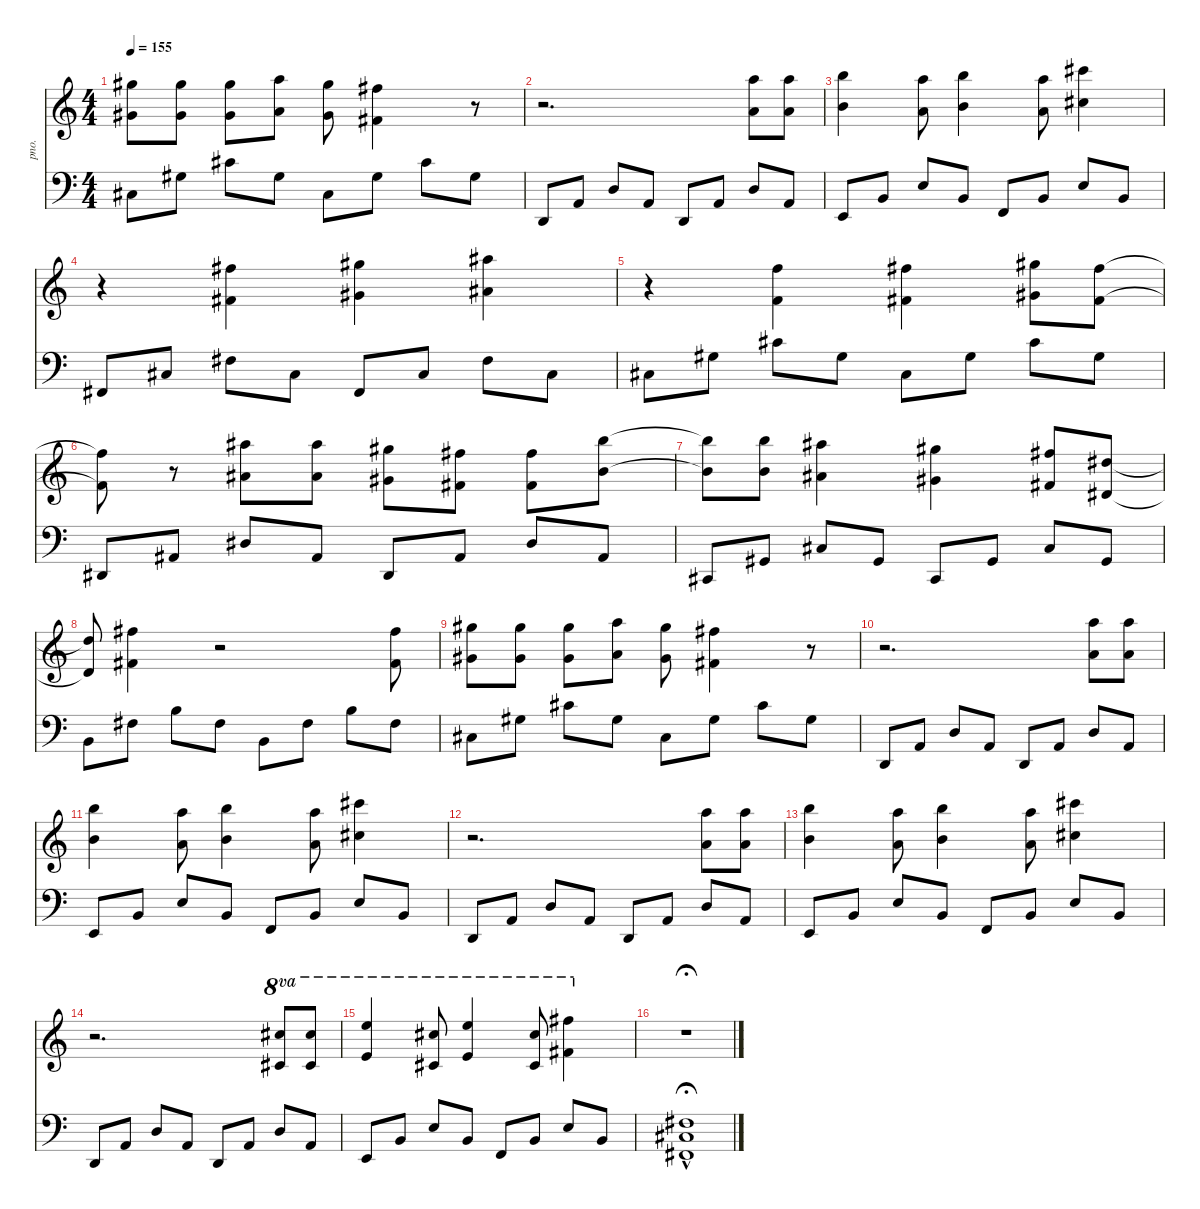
\defaultSystemsLayout 4
\hideDynamics
\bracketExtendMode nobrackets
\otherSystemsTrackNameOrientation horizontal
\track ("Acoustic Piano" "pno.") {instrument acousticgrandpiano}
\staff {score}
\tuning (E4 B3 G3 D3 A2 E2)
\ts (4 4)
\tempo 155
\clef g2
\ks c
(13.3{acc #} 16.1{acc #}).8{dy mf beam Down} (13.3{acc #} 16.1{acc #}).8{beam Down} (13.3{acc #} 16.1{acc #}).8{beam Down} (10.2 17.1).8{beam Down} (9.2{acc #} 16.1{acc #}).8{beam Down} (11.3{acc #} 14.1{acc #}).4{beam Down} r.8{beam Down} |
r.2{d beam Down} (5.1 22.2).8{beam Down} (5.1 22.2).8{beam Down} |
(12.2 19.1).4{beam Down} (5.1 22.2).8{beam Down} (12.2 19.1).4{beam Down} (19.4 17.1).8{beam Down} (18.3{acc #} 21.1{acc #}).4{beam Down} |
r.4{beam Down} (2.1{acc #} 19.2{acc #}).4{beam Down} (4.1{acc #} 21.2{acc #}).4{beam Down} (6.1{acc #} 23.2{acc #}).4{beam Down} |
r.4{beam Down} (1.1 18.2).4{beam Down} (2.1{acc #} 19.2{acc #}).4{beam Down} (9.2{acc #} 16.1{acc #}).8{beam Down} (2.1{acc #} 19.2{acc #}).8{beam Down} |
(2.1{t acc #} 19.2{t acc #}).8{beam Down} r.8{beam Down} (6.1{acc #} 23.2{acc #}).8{beam Down} (6.1{acc #} 23.2{acc #}).8{beam Down} (4.1{acc #} 21.2{acc #}).8{beam Down} (2.1{acc #} 19.2{acc #}).8{beam Down} (2.1{acc #} 19.2{acc #}).8{beam Down} (7.1 24.2).8{beam Down} |
(7.1{t} 24.2{t}).8{beam Down} (21.4 24.2).8{beam Down} (6.1{acc #} 23.2{acc #}).4{beam Down} (4.1{acc #} 21.2{acc #}).4{beam Down} (2.1{acc #} 19.2{acc #}).8{beam Up} (4.2{acc #} 11.1{acc #}).8{beam Up} |
(4.2{t acc #} 11.1{t acc #}).8{beam Up} (2.1{acc #} 19.2{acc #}).4{beam Down} r.2{beam Down} (16.4{acc #} 14.1{acc #}).8{beam Down} |
(13.3{acc #} 16.1{acc #}).8{beam Down} (13.3{acc #} 16.1{acc #}).8{beam Down} (13.3{acc #} 16.1{acc #}).8{beam Down} (10.2 17.1).8{beam Down} (9.2{acc #} 16.1{acc #}).8{beam Down} (11.3{acc #} 14.1{acc #}).4{beam Down} r.8{beam Down} |
r.2{d beam Down} (5.1 22.2).8{beam Down} (5.1 22.2).8{beam Down} |
(12.2 19.1).4{beam Down} (5.1 22.2).8{beam Down} (12.2 19.1).4{beam Down} (19.4 17.1).8{beam Down} (18.3{acc #} 21.1{acc #}).4{beam Down} |
r.2{d beam Down} (5.1 22.2).8{beam Down} (5.1 22.2).8{beam Down} |
(12.2 19.1).4{beam Down} (5.1 22.2).8{beam Down} (12.2 19.1).4{beam Down} (19.4 17.1).8{beam Down} (18.3{acc #} 21.1{acc #}).4{beam Down} |
r.2{d beam Down} (9.1{acc #} 26.2{acc #}).8{ot 8va beam Up} (9.1{acc #} 26.2{acc #}).8{ot 8va beam Up} |
(12.1 29.2).4{ot 8va beam Up} (9.1{acc #} 26.2{acc #}).8{ot 8va beam Up} (12.1 29.2).4{ot 8va beam Up} (9.1{acc #} 26.2{acc #}).8{ot 8va beam Up} (14.1{acc #} 31.2{acc #}).4{ot 8va beam Down} |
r.1{fermata (medium 0.5) beam Down}
\staff {score}
\tuning (G2 D2 A1 E1 B0)
\clef f4
\ottava regular
\simile none
\ks c
9.4{acc #}.8{ot 8vb dy mf beam Down} 11.3{acc #}.8{ot 8vb beam Down} 11.2{acc #}.8{ot 8vb beam Down} 11.3{acc #}.8{ot 8vb beam Down} 9.4{acc #}.8{ot 8vb beam Down} 11.3{acc #}.8{ot 8vb beam Down} 11.2{acc #}.8{ot 8vb beam Down} 11.3{acc #}.8{ot 8vb beam Down} |
10.4.8{beam Up} 12.3.8{beam Up} 12.2.8{beam Up} 12.3.8{beam Up} 10.4.8{beam Up} 12.3.8{beam Up} 12.2.8{beam Up} 12.3.8{beam Up} |
7.3.8{beam Up} 9.2.8{beam Up} 9.1.8{beam Up} 9.2.8{beam Up} 8.3.8{beam Up} 9.2.8{beam Up} 9.1.8{beam Up} 9.2.8{beam Up} |
4.2{acc #}.8{beam Up} 11.2{acc #}.8{beam Up} 11.1{acc #}.8{beam Down} 11.2{acc #}.8{beam Down} 9.3{acc #}.8{beam Up} 11.2{acc #}.8{beam Up} 11.1{acc #}.8{beam Down} 11.2{acc #}.8{beam Down} |
9.4{acc #}.8{ot 8vb beam Down} 11.3{acc #}.8{ot 8vb beam Down} 11.2{acc #}.8{ot 8vb beam Down} 11.3{acc #}.8{ot 8vb beam Down} 9.4{acc #}.8{ot 8vb beam Down} 11.3{acc #}.8{ot 8vb beam Down} 11.2{acc #}.8{ot 8vb beam Down} 11.3{acc #}.8{ot 8vb beam Down} |
11.4{acc #}.8{beam Up} 8.2{acc #}.8{beam Up} 8.1{acc #}.8{beam Up} 8.2{acc #}.8{beam Up} 6.3{acc #}.8{beam Up} 8.2{acc #}.8{beam Up} 8.1{acc #}.8{beam Up} 8.2{acc #}.8{beam Up} |
9.4{acc #}.8{beam Up} 11.3{acc #}.8{beam Up} 11.2{acc #}.8{beam Up} 11.3{acc #}.8{beam Up} 9.4{acc #}.8{beam Up} 11.3{acc #}.8{beam Up} 11.2{acc #}.8{beam Up} 11.3{acc #}.8{beam Up} |
12.5.8{ot 8vb beam Down} 9.3{acc #}.8{ot 8vb beam Down} 9.2.8{ot 8vb beam Down} 9.3{acc #}.8{ot 8vb beam Down} 7.4.8{ot 8vb beam Down} 9.3{acc #}.8{ot 8vb beam Down} 9.2.8{ot 8vb beam Down} 9.3{acc #}.8{ot 8vb beam Down} |
9.4{acc #}.8{ot 8vb beam Down} 11.3{acc #}.8{ot 8vb beam Down} 11.2{acc #}.8{ot 8vb beam Down} 11.3{acc #}.8{ot 8vb beam Down} 9.4{acc #}.8{ot 8vb beam Down} 11.3{acc #}.8{ot 8vb beam Down} 11.2{acc #}.8{ot 8vb beam Down} 11.3{acc #}.8{ot 8vb beam Down} |
10.4.8{beam Up} 12.3.8{beam Up} 12.2.8{beam Up} 12.3.8{beam Up} 10.4.8{beam Up} 12.3.8{beam Up} 12.2.8{beam Up} 12.3.8{beam Up} |
7.3.8{beam Up} 9.2.8{beam Up} 9.1.8{beam Up} 9.2.8{beam Up} 8.3.8{beam Up} 9.2.8{beam Up} 9.1.8{beam Up} 9.2.8{beam Up} |
10.4.8{beam Up} 12.3.8{beam Up} 12.2.8{beam Up} 12.3.8{beam Up} 10.4.8{beam Up} 12.3.8{beam Up} 12.2.8{beam Up} 12.3.8{beam Up} |
7.3.8{beam Up} 9.2.8{beam Up} 9.1.8{beam Up} 9.2.8{beam Up} 8.3.8{beam Up} 9.2.8{beam Up} 9.1.8{beam Up} 9.2.8{beam Up} |
10.4.8{beam Up} 12.3.8{beam Up} 12.2.8{beam Up} 12.3.8{beam Up} 10.4.8{beam Up} 12.3.8{beam Up} 12.2.8{beam Up} 12.3.8{beam Up} |
7.3.8{beam Up} 9.2.8{beam Up} 9.1.8{beam Up} 9.2.8{beam Up} 8.3.8{beam Up} 9.2.8{beam Up} 9.1.8{beam Up} 9.2.8{beam Up} |
(11.1{hac acc #} 11.2{hac acc #} 9.3{hac acc #}).1{fermata (medium 0.5) beam Up}
